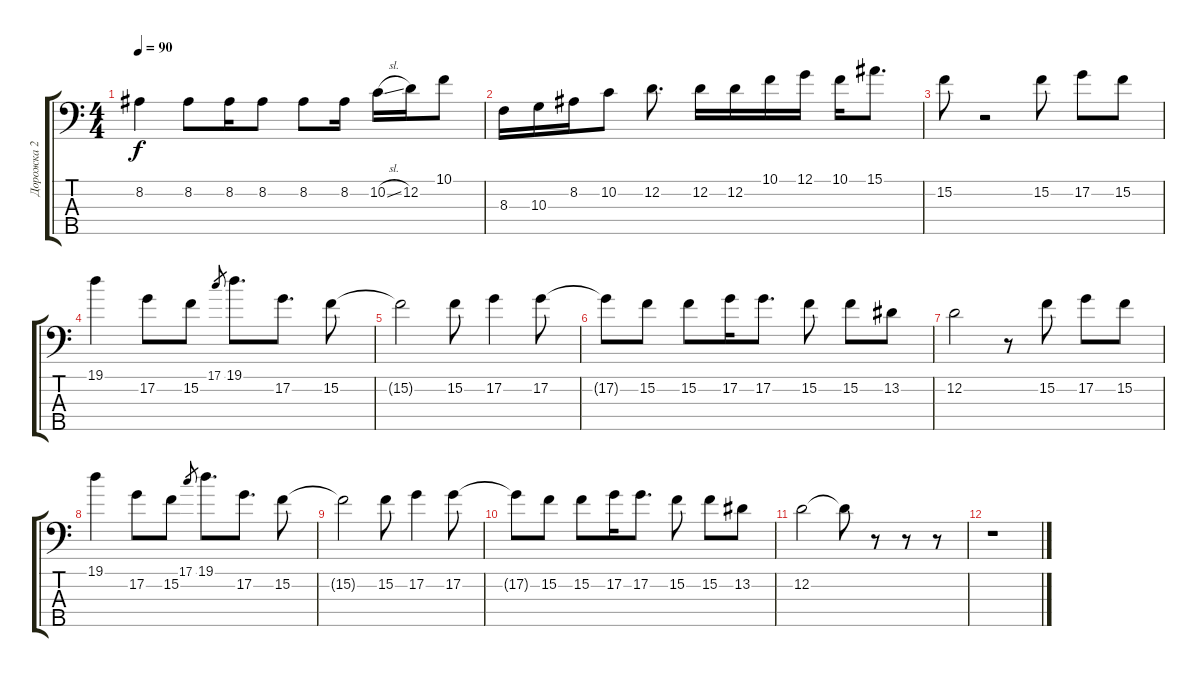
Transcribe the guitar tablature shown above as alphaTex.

\track ("Дорожка 2" "Дорожка 2") {instrument electricbasspick}
\staff {score tabs}
\tuning (G2 D2 A1 E1 B0) {hide}
\ts (4 4)
\tempo 90
\clef f4
\ks c
8.2.4{dy f} 8.2.8 8.2.16 8.2.8 8.2.8 8.2.16 10.2{sl}.16 12.2.16 10.1.8 |
8.3.16 10.3.16 8.2.16 10.2.8 12.2.8{d} 12.2.16 12.2.16 10.1.16 12.1.16 10.1.16 15.1.8{d} |
15.2.8 r.2 15.2.8 17.2.8 15.2.8 |
19.1.4 17.2.8 15.2.8 17.1.8{gr} 19.1.8{d} 17.2.8{d} 15.2.8 |
15.2{t}.2 15.2.8 17.2.4 17.2.8 |
17.2{t}.8 15.2.8 15.2.8 17.2.16 17.2.8{d} 15.2.8 15.2.8 13.2.8 |
12.2.2 r.8 15.2.8 17.2.8 15.2.8 |
19.1.4 17.2.8 15.2.8 17.1.8{gr} 19.1.8{d} 17.2.8{d} 15.2.8 |
15.2{t}.2 15.2.8 17.2.4 17.2.8 |
17.2{t}.8 15.2.8 15.2.8 17.2.16 17.2.8{d} 15.2.8 15.2.8 13.2.8 |
12.2.2 12.2{t}.8 r.8 r.8 r.8 |
r.1
